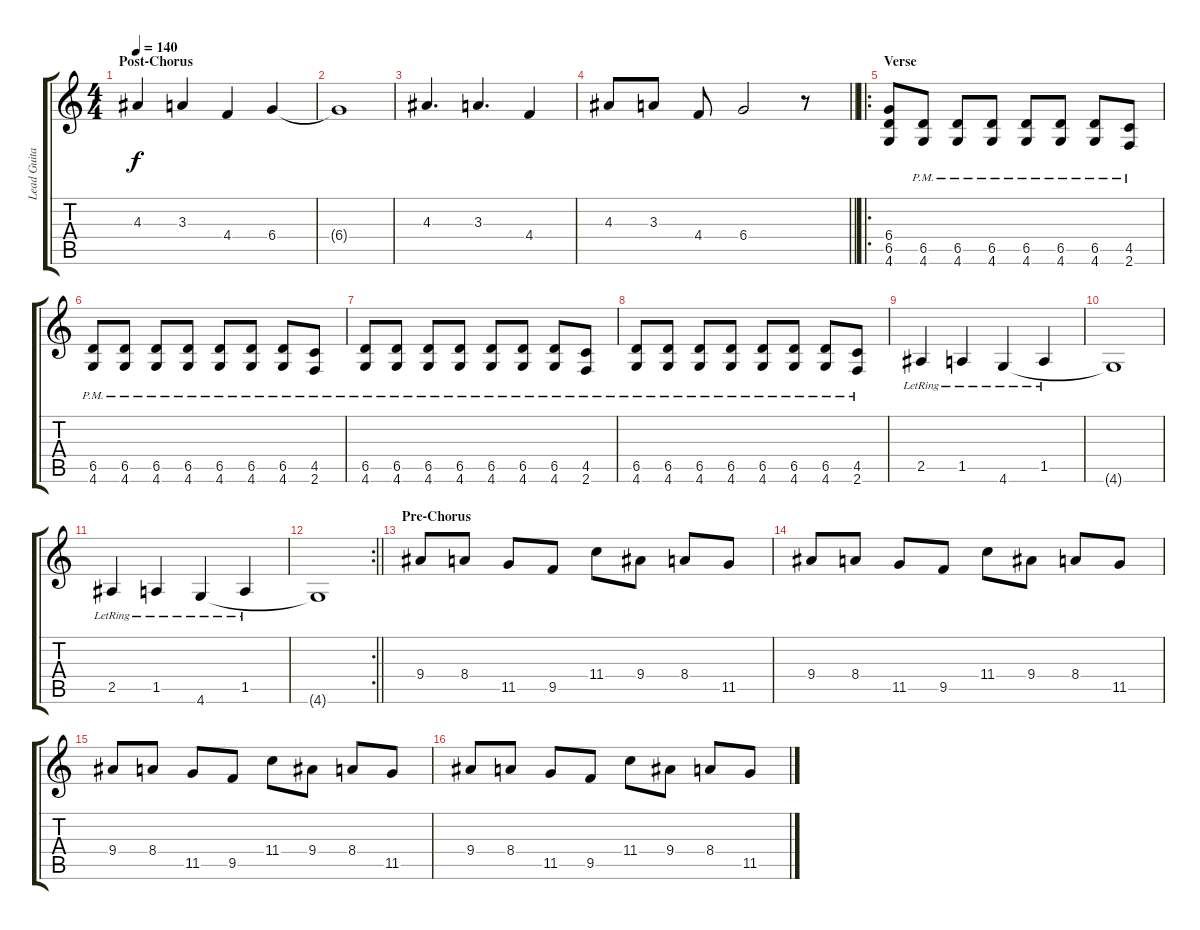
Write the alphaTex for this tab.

\track ("Lead Guitar" "Lead Guita") {instrument distortionguitar}
\staff {score tabs}
\tuning (Eb4 Bb3 Gb3 Db3 Ab2 Eb2) {hide}
\ts (4 4)
\section ("" "Post-Chorus")
\tempo 140
\clef g2
\ks c
4.3.4{dy f} 3.3.4 4.4.4 6.4.4 |
6.4{t}.1 |
4.3.4{d} 3.3.4{d} 4.4.4 |
\barLineRight lightlight
4.3.8 3.3.8 4.4.8 6.4.2 r.8 |
\ro
\section ("" "Verse")
(6.4 6.5 4.6).8 (6.5{pm} 4.6{pm}).8 (6.5{pm} 4.6{pm}).8 (6.5{pm} 4.6{pm}).8 (6.5{pm} 4.6{pm}).8 (6.5{pm} 4.6{pm}).8 (6.5{pm} 4.6{pm}).8 (4.5{pm} 2.6{pm}).8 |
(6.5{pm} 4.6{pm}).8 (6.5{pm} 4.6{pm}).8 (6.5{pm} 4.6{pm}).8 (6.5{pm} 4.6{pm}).8 (6.5{pm} 4.6{pm}).8 (6.5{pm} 4.6{pm}).8 (6.5{pm} 4.6{pm}).8 (4.5{pm} 2.6{pm}).8 |
(6.5{pm} 4.6{pm}).8 (6.5{pm} 4.6{pm}).8 (6.5{pm} 4.6{pm}).8 (6.5{pm} 4.6{pm}).8 (6.5{pm} 4.6{pm}).8 (6.5{pm} 4.6{pm}).8 (6.5{pm} 4.6{pm}).8 (4.5{pm} 2.6{pm}).8 |
(6.5{pm} 4.6{pm}).8 (6.5{pm} 4.6{pm}).8 (6.5{pm} 4.6{pm}).8 (6.5{pm} 4.6{pm}).8 (6.5{pm} 4.6{pm}).8 (6.5{pm} 4.6{pm}).8 (6.5{pm} 4.6{pm}).8 (4.5{pm} 2.6{pm}).8 |
2.5{lr}.4 1.5{lr}.4 4.6{lr}.4 1.5{lr}.4 |
4.6{t}.1 |
2.5{lr}.4 1.5{lr}.4 4.6{lr}.4 1.5{lr}.4 |
\rc 2
\barLineRight lightlight
4.6{t}.1 |
\section ("" "Pre-Chorus")
9.4.8 8.4.8 11.5.8 9.5.8 11.4.8 9.4.8 8.4.8 11.5.8 |
9.4.8 8.4.8 11.5.8 9.5.8 11.4.8 9.4.8 8.4.8 11.5.8 |
9.4.8 8.4.8 11.5.8 9.5.8 11.4.8 9.4.8 8.4.8 11.5.8 |
9.4.8 8.4.8 11.5.8 9.5.8 11.4.8 9.4.8 8.4.8 11.5.8
